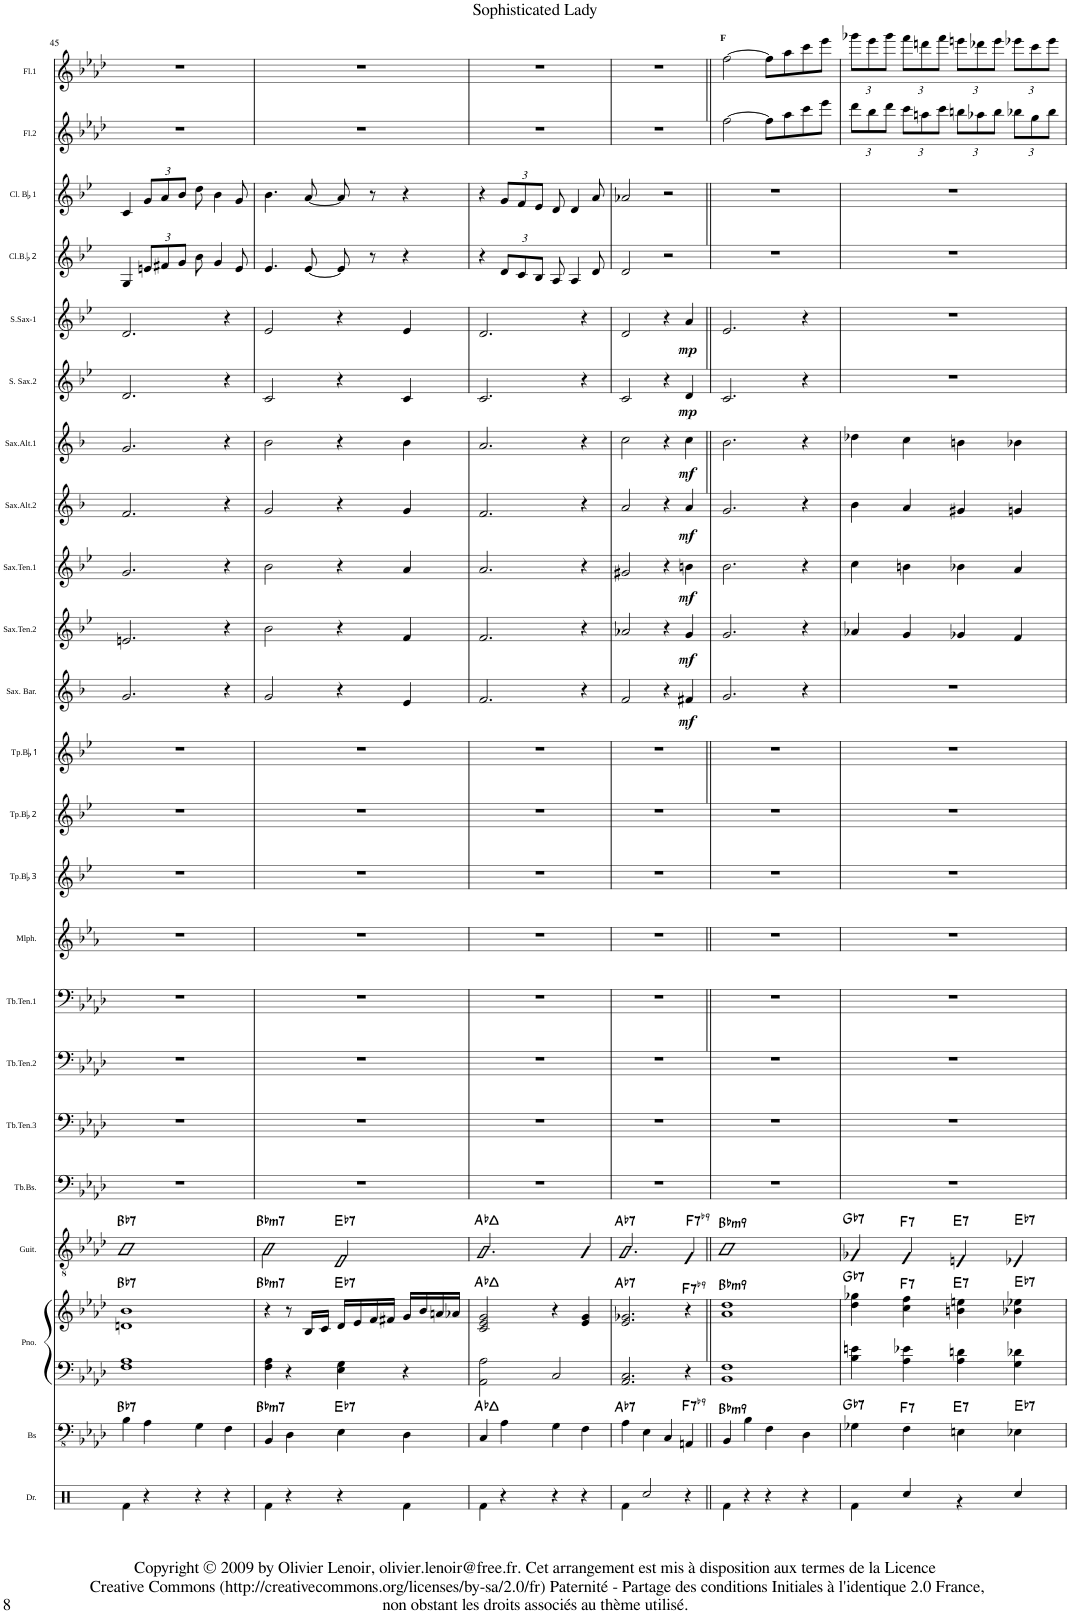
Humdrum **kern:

**kern	**kern	**harte	**kern	**kern	**harte	**kern	**harte	**kern	**kern	**kern	**kern	**kern	**kern	**kern	**kern	**kern	**dynam	**kern	**dynam	**kern	**dynam	**kern	**dynam	**kern	**dynam	**kern	**dynam	**kern	**dynam	**kern	**kern	**kern	**kern
*part23	*part22	*part22	*part21	*part21	*part21	*part20	*part20	*part19	*part18	*part17	*part16	*part15	*part14	*part13	*part12	*part11	*part11	*part10	*part10	*part9	*part9	*part8	*part8	*part7	*part7	*part6	*part6	*part5	*part5	*part4	*part3	*part2	*part1
*staff24	*staff23	*	*staff22	*staff21	*	*staff20	*	*staff19	*staff18	*staff17	*staff16	*staff15	*staff14	*staff13	*staff12	*staff11	*staff11	*staff10	*staff10	*staff9	*staff9	*staff8	*staff8	*staff7	*staff7	*staff6	*staff6	*staff5	*staff5	*staff4	*staff3	*staff2	*staff1
*I"Drums	*I"Bass	*	*I"Piano	*	*	*I"Guitar	*	*I"Trombone Basse	*I"Trombone Ténor 3	*I"Trombone Ténor 2	*I"Trombone Ténor 1	*I"Mellophone en Fa	*I"Trompette BaccidentalFlat 3	*I"Trompette BaccidentalFlat 2	*I"Trompette BaccidentalFlat 1	*I"Saxophone Baryton	*	*I"Saxophone Ténor 2	*	*I"Saxophone Ténor 1	*	*I"Saxophone Alto 2	*	*I"Saxophone Alto 1	*	*I"Saxophone Soprano 2	*	*I"Saxophone Soprano 1	*	*I"Clarinette BaccidentalFlat 2	*I"Clarinette BaccidentalFlat 1	*I"Flûte 2	*I"Flûte 1
*I'Dr.	*I'Bs	*	*I'Pno.	*	*	*I'Guit.	*	*I'Tb.Bs.	*	*	*	*I'Mlph.	*I'Tp.BaccidentalFlat 3	*I'Tp.BaccidentalFlat 2	*I'Tp.BaccidentalFlat 1	*I'Sax. Bar.	*	*	*	*	*	*I'Sax.Alt.2	*	*I'Sax.Alt.1	*	*	*	*	*	*I'Cl.B.accidentalFlat 2	*I'Cl. BaccidentalFlat 1	*I'Fl.2	*I'Fl.1
!!LO:PB:g=z
*clefX	*clefFv4	*	*clefF4	*clefG2	*	*clefGv2	*	*clefF4	*clefF4	*clefF4	*clefF4	*clefG2	*clefG2	*clefG2	*clefG2	*clefG2	*	*clefG2	*	*clefG2	*	*clefG2	*	*clefG2	*	*clefG2	*	*clefG2	*	*clefG2	*clefG2	*clefG2	*clefG2
*	*	*	*	*	*	*	*	*	*	*	*	*Trd4c7	*Trd1c2	*Trd1c2	*Trd1c2	*Trd12c21	*	*Trd8c14	*	*Trd8c14	*	*Trd5c9	*	*Trd5c9	*	*Trd1c2	*	*Trd1c2	*	*Trd1c2	*Trd1c2	*	*
*k[]	*k[b-e-a-d-]	*	*k[b-e-a-d-]	*k[b-e-a-d-]	*	*k[b-e-a-d-]	*	*k[b-e-a-d-]	*k[b-e-a-d-]	*k[b-e-a-d-]	*k[b-e-a-d-]	*k[b-e-a-]	*k[b-e-]	*k[b-e-]	*k[b-e-]	*k[b-]	*	*k[b-e-]	*	*k[b-e-]	*	*k[b-]	*	*k[b-]	*	*k[b-e-]	*	*k[b-e-]	*	*k[b-e-]	*k[b-e-]	*k[b-e-a-d-]	*k[b-e-a-d-]
*M4/4	*M4/4	*	*M4/4	*M4/4	*	*M4/4	*	*M4/4	*M4/4	*M4/4	*M4/4	*M4/4	*M4/4	*M4/4	*M4/4	*M4/4	*	*M4/4	*	*M4/4	*	*M4/4	*	*M4/4	*	*M4/4	*	*M4/4	*	*M4/4	*M4/4	*M4/4	*M4/4
=45	=45	=45	=45	=45	=45	=45	=45	=45	=45	=45	=45	=45	=45	=45	=45	=45	=45	=45	=45	=45	=45	=45	=45	=45	=45	=45	=45	=45	=45	=45	=45	=45	=45
*^	*	*	*	*	*	*	*	*	*	*	*	*	*	*	*	*	*	*	*	*	*	*	*	*	*	*	*	*	*	*	*	*	*
!	!	!	!LO:H:kt=7	!	!	!LO:H:kt=7	!	!LO:H:kt=7	!	!	!	!	!	!	!	!	!	!	!	!	!	!	!	!	!	!	!	!	!	!	!	!	!	!
4ryy	4Rf\	4BB-\	Bb:7	1F 1A-	1dn 1b-	Bb:7	1B-	Bb:7	1r	1r	1r	1r	1r	1r	1r	1r	2.g/	.	2.en/	.	2.g/	.	2.f/	.	2.g/	.	2.d/	.	2.d/	.	4G/	4c/	1r	1r
*	*	*	*	*	*	*	*	*	*	*	*	*	*	*	*	*	*	*	*	*	*	*	*	*	*	*	*	*	*	*	*Xbrackettup	*Xbrackettup	*	*
4r	2.ryy	4AA-\	.	.	.	.	.	.	.	.	.	.	.	.	.	.	.	.	.	.	.	.	.	.	.	.	.	.	.	.	12en/L	12g/L	.	.
.	.	.	.	.	.	.	.	.	.	.	.	.	.	.	.	.	.	.	.	.	.	.	.	.	.	.	.	.	.	.	12f#X/	12a/	.	.
.	.	.	.	.	.	.	.	.	.	.	.	.	.	.	.	.	.	.	.	.	.	.	.	.	.	.	.	.	.	.	12g/J	12b-/J	.	.
4r	.	4GG\	.	.	.	.	.	.	.	.	.	.	.	.	.	.	.	.	.	.	.	.	.	.	.	.	.	.	.	.	8b-\	8dd\	.	.
.	.	.	.	.	.	.	.	.	.	.	.	.	.	.	.	.	.	.	.	.	.	.	.	.	.	.	.	.	.	.	4g/	4b-\	.	.
4r	.	4FF\	.	.	.	.	.	.	.	.	.	.	.	.	.	.	4r	.	4r	.	4r	.	4r	.	4r	.	4r	.	4r	.	.	.	.	.
.	.	.	.	.	.	.	.	.	.	.	.	.	.	.	.	.	.	.	.	.	.	.	.	.	.	.	.	.	.	.	8e/	8g/	.	.
=46	=46	=46	=46	=46	=46	=46	=46	=46	=46	=46	=46	=46	=46	=46	=46	=46	=46	=46	=46	=46	=46	=46	=46	=46	=46	=46	=46	=46	=46	=46	=46	=46	=46	=46
*	*^	*	*	*	*	*	*	*	*	*	*	*	*	*	*	*	*	*	*	*	*	*	*	*	*	*	*	*	*	*	*	*	*	*
!	!	!	!	!LO:H:kt=m7	!	!	!LO:H:kt=m7	!	!LO:H:kt=m7	!	!	!	!	!	!	!	!	!	!	!	!	!	!	!	!	!	!	!	!	!	!	!	!	!	!
4ryy	2.ryy	4Rf\	4BBB-/	Bb:min7	4F\ 4A-\	4r	Bb:min7	2B-\	Bb:min7	1r	1r	1r	1r	1r	1r	1r	1r	2g/	.	2b-\	.	2b-\	.	2g/	.	2b-\	.	2c/	.	2e-/	.	4.e-/	4.b-\	1r	1r
4r	.	2.ryy	4DD-\	.	4r	8r	.	.	.	.	.	.	.	.	.	.	.	.	.	.	.	.	.	.	.	.	.	.	.	.	.	.	.	.	.
.	.	.	.	.	.	16B-/LL	.	.	.	.	.	.	.	.	.	.	.	.	.	.	.	.	.	.	.	.	.	.	.	.	.	[8e-/	[8a/	.	.
.	.	.	.	.	.	16c/JJ	.	.	.	.	.	.	.	.	.	.	.	.	.	.	.	.	.	.	.	.	.	.	.	.	.	.	.	.	.
!	!	!	!	!LO:H:kt=7	!	!	!LO:H:kt=7	!	!LO:H:kt=7	!	!	!	!	!	!	!	!	!	!	!	!	!	!	!	!	!	!	!	!	!	!	!	!	!	!
4r	.	.	4EE-\	Eb:7	4E-\ 4G\	16d-/LL	Eb:7	2E-/	Eb:7	.	.	.	.	.	.	.	.	4r	.	4r	.	4r	.	4r	.	4r	.	4r	.	4r	.	8e-/]	8a/]	.	.
.	.	.	.	.	.	16e-/	.	.	.	.	.	.	.	.	.	.	.	.	.	.	.	.	.	.	.	.	.	.	.	.	.	.	.	.	.
.	.	.	.	.	.	16f/	.	.	.	.	.	.	.	.	.	.	.	.	.	.	.	.	.	.	.	.	.	.	.	.	.	8r	8r	.	.
.	.	.	.	.	.	16f#X/JJ	.	.	.	.	.	.	.	.	.	.	.	.	.	.	.	.	.	.	.	.	.	.	.	.	.	.	.	.	.
4ryy	4Rf\	.	4DD-\	.	4r	16g/LL	.	.	.	.	.	.	.	.	.	.	.	4e/	.	4f/	.	4a/	.	4g/	.	4b-\	.	4c/	.	4e-/	.	4r	4r	.	.
.	.	.	.	.	.	16b-/	.	.	.	.	.	.	.	.	.	.	.	.	.	.	.	.	.	.	.	.	.	.	.	.	.	.	.	.	.
.	.	.	.	.	.	16an/	.	.	.	.	.	.	.	.	.	.	.	.	.	.	.	.	.	.	.	.	.	.	.	.	.	.	.	.	.
.	.	.	.	.	.	16a-X/JJ	.	.	.	.	.	.	.	.	.	.	.	.	.	.	.	.	.	.	.	.	.	.	.	.	.	.	.	.	.
*	*v	*v	*	*	*	*	*	*	*	*	*	*	*	*	*	*	*	*	*	*	*	*	*	*	*	*	*	*	*	*	*	*	*	*	*
=47	=47	=47	=47	=47	=47	=47	=47	=47	=47	=47	=47	=47	=47	=47	=47	=47	=47	=47	=47	=47	=47	=47	=47	=47	=47	=47	=47	=47	=47	=47	=47	=47	=47	=47
4ryy	4Rf\	4CC/	Ab:maj	2AA-\ 2A-\	2c/ 2e-/ 2g/	Ab:maj	2.A-/	Ab:maj	1r	1r	1r	1r	1r	1r	1r	1r	2.f/	.	2.f/	.	2.a/	.	2.f/	.	2.a/	.	2.c/	.	2.d/	.	4r	4r	1r	1r
4r	2.ryy	4AA-\	.	.	.	.	.	.	.	.	.	.	.	.	.	.	.	.	.	.	.	.	.	.	.	.	.	.	.	.	12d/L	12g/L	.	.
.	.	.	.	.	.	.	.	.	.	.	.	.	.	.	.	.	.	.	.	.	.	.	.	.	.	.	.	.	.	.	12c/	12f/	.	.
.	.	.	.	.	.	.	.	.	.	.	.	.	.	.	.	.	.	.	.	.	.	.	.	.	.	.	.	.	.	.	12B-/J	12e-/J	.	.
4r	.	4GG\	.	2C/	4r	.	.	.	.	.	.	.	.	.	.	.	.	.	.	.	.	.	.	.	.	.	.	.	.	.	8A/	8d/	.	.
.	.	.	.	.	.	.	.	.	.	.	.	.	.	.	.	.	.	.	.	.	.	.	.	.	.	.	.	.	.	.	4A/	4d/	.	.
4r	.	4FF\	.	.	4e-/ 4g/	.	4A-/	.	.	.	.	.	.	.	.	.	4r	.	4r	.	4r	.	4r	.	4r	.	4r	.	4r	.	.	.	.	.
.	.	.	.	.	.	.	.	.	.	.	.	.	.	.	.	.	.	.	.	.	.	.	.	.	.	.	.	.	.	.	8d/	8a/	.	.
=48	=48	=48	=48	=48	=48	=48	=48	=48	=48	=48	=48	=48	=48	=48	=48	=48	=48	=48	=48	=48	=48	=48	=48	=48	=48	=48	=48	=48	=48	=48	=48	=48	=48	=48
*	*^	*	*	*	*	*	*	*	*	*	*	*	*	*	*	*	*	*	*	*	*	*	*	*	*	*	*	*	*	*	*	*	*	*
!	!	!	!	!LO:H:kt=7	!	!	!LO:H:kt=7	!	!LO:H:kt=7	!	!	!	!	!	!	!	!	!	!	!	!	!	!	!	!	!	!	!	!	!	!	!	!	!	!
4ryy	4Rf\	4ryy	4AA-\	Ab:7	2.AA-/ 2.C/	2.e-/ 2.g-X/	Ab:7	2.A-/	Ab:7	1r	1r	1r	1r	1r	1r	1r	1r	2f/	.	2a-X/	.	2g#X/	.	2a/	.	2cc\	.	2c/	.	2d/	.	2d/	2a-X/	1r	1r
2ryy	2.ryy	2Rcc/	4EE-\	.	.	.	.	.	.	.	.	.	.	.	.	.	.	.	.	.	.	.	.	.	.	.	.	.	.	.	.	.	.	.	.
.	.	.	4CC/	.	.	.	.	.	.	.	.	.	.	.	.	.	.	4r	.	4r	.	4r	.	4r	.	4r	.	4r	.	4r	.	2r	2r	.	.
!	!	!	!	!LO:H:kt=7	!	!	!LO:H:kt=7	!	!LO:H:kt=7	!	!	!	!	!	!	!	!	!	!LO:DY:b	!	!LO:DY:b	!	!LO:DY:b	!	!LO:DY:b	!	!LO:DY:b	!	!LO:DY:b	!	!LO:DY:b	!	!	!	!
4r	.	4ryy	4AAAn/	F:7(b9)	4r	4r	F:7(b9)	4F/	F:7(b9)	.	.	.	.	.	.	.	.	4f#X/	mf	4g/	mf	4bn\	mf	4a/	mf	4cc\	mf	4d/	mp	4a/	mp	.	.	.	.
=49||	=49||	=49||	=49||	=49||	=49||	=49||	=49||	=49||	=49||	=49||	=49||	=49||	=49||	=49||	=49||	=49||	=49||	=49||	=49||	=49||	=49||	=49||	=49||	=49||	=49||	=49||	=49||	=49||	=49||	=49||	=49||	=49||	=49||	=49||	=49||
!	!	!	!	!LO:H:kt=m9	!	!	!LO:H:kt=m9	!	!LO:H:kt=m9	!	!	!	!	!	!	!	!	!	!	!	!	!	!	!	!	!	!	!	!	!	!	!	!	!	!LO:TX:a:B:t=F
*	*v	*v	*	*	*	*	*	*	*	*	*	*	*	*	*	*	*	*	*	*	*	*	*	*	*	*	*	*	*	*	*	*	*	*	*
4ryy	4Rf\	4BBB-/	Bb:min9	1BB- 1F	1a- 1dd-	Bb:min9	1B-	Bb:min9	1r	1r	1r	1r	1r	1r	1r	1r	2.g/	.	2.g/	.	2.b-\	.	2.g/	.	2.b-\	.	2.c/	.	2.e-/	.	1r	1r	[2ff\	[2ff\
4r	2.ryy	4BB-\	.	.	.	.	.	.	.	.	.	.	.	.	.	.	.	.	.	.	.	.	.	.	.	.	.	.	.	.	.	.	.	.
4r	.	4FF\	.	.	.	.	.	.	.	.	.	.	.	.	.	.	.	.	.	.	.	.	.	.	.	.	.	.	.	.	.	.	8ff\L]	8ff\L]
.	.	.	.	.	.	.	.	.	.	.	.	.	.	.	.	.	.	.	.	.	.	.	.	.	.	.	.	.	.	.	.	.	8aa-\	8aa-\
4r	.	4DD-\	.	.	.	.	.	.	.	.	.	.	.	.	.	.	4r	.	4r	.	4r	.	4r	.	4r	.	4r	.	4r	.	.	.	8ccc\	8ccc\
.	.	.	.	.	.	.	.	.	.	.	.	.	.	.	.	.	.	.	.	.	.	.	.	.	.	.	.	.	.	.	.	.	8eee-\J	8eee-\J
=50	=50	=50	=50	=50	=50	=50	=50	=50	=50	=50	=50	=50	=50	=50	=50	=50	=50	=50	=50	=50	=50	=50	=50	=50	=50	=50	=50	=50	=50	=50	=50	=50	=50	=50
*	*^	*	*	*	*	*	*	*	*	*	*	*	*	*	*	*	*	*	*	*	*	*	*	*	*	*	*	*	*	*	*	*	*	*
*	*	*	*	*	*	*	*	*	*	*	*	*	*	*	*	*	*	*	*	*	*	*	*	*	*	*	*	*	*	*	*	*	*	*Xbrackettup	*Xbrackettup
!	!	!	!	!LO:H:kt=7	!	!	!LO:H:kt=7	!	!LO:H:kt=7	!	!	!	!	!	!	!	!	!	!	!	!	!	!	!	!	!	!	!	!	!	!	!	!	!	!
4ryy	4ryy	4Rf\	4GG-X\	Gb:7	4B-\ 4en\	4dd-\ 4gg-X\	Gb:7	4G-X/	Gb:7	1r	1r	1r	1r	1r	1r	1r	1r	1r	.	4a-X/	.	4cc\	.	4b-\	.	4dd-X\	.	1r	.	1r	.	1r	1r	12ddd-\L	12ggg-X\L
.	.	.	.	.	.	.	.	.	.	.	.	.	.	.	.	.	.	.	.	.	.	.	.	.	.	.	.	.	.	.	.	.	.	12bb-\	12eee-\
.	.	.	.	.	.	.	.	.	.	.	.	.	.	.	.	.	.	.	.	.	.	.	.	.	.	.	.	.	.	.	.	.	.	12ddd-\J	12ggg-\J
!	!	!	!	!LO:H:kt=7	!	!	!LO:H:kt=7	!	!LO:H:kt=7	!	!	!	!	!	!	!	!	!	!	!	!	!	!	!	!	!	!	!	!	!	!	!	!	!	!
4ryy	4Rcc/	2.ryy	4FF\	F:7	4A-\ 4e-X\	4cc\ 4ff\	F:7	4F/	F:7	.	.	.	.	.	.	.	.	.	.	4g/	.	4bn\	.	4a/	.	4cc\	.	.	.	.	.	.	.	12ccc\L	12fff\L
.	.	.	.	.	.	.	.	.	.	.	.	.	.	.	.	.	.	.	.	.	.	.	.	.	.	.	.	.	.	.	.	.	.	12aan\	12dddn\
.	.	.	.	.	.	.	.	.	.	.	.	.	.	.	.	.	.	.	.	.	.	.	.	.	.	.	.	.	.	.	.	.	.	12ccc\J	12fff\J
!	!	!	!	!LO:H:kt=7	!	!	!LO:H:kt=7	!	!LO:H:kt=7	!	!	!	!	!	!	!	!	!	!	!	!	!	!	!	!	!	!	!	!	!	!	!	!	!	!
4ryy	4r	.	4EEn\	E:7	4A-\ 4dn\	4bn\ 4een\	E:7	4En/	E:7	.	.	.	.	.	.	.	.	.	.	4g-X/	.	4b-X\	.	4g#X/	.	4bn\	.	.	.	.	.	.	.	12bbn\L	12eeen\L
.	.	.	.	.	.	.	.	.	.	.	.	.	.	.	.	.	.	.	.	.	.	.	.	.	.	.	.	.	.	.	.	.	.	12aa-X\	12ddd-X\
.	.	.	.	.	.	.	.	.	.	.	.	.	.	.	.	.	.	.	.	.	.	.	.	.	.	.	.	.	.	.	.	.	.	12bb\J	12eee\J
!	!	!	!	!LO:H:kt=7	!	!	!LO:H:kt=7	!	!LO:H:kt=7	!	!	!	!	!	!	!	!	!	!	!	!	!	!	!	!	!	!	!	!	!	!	!	!	!	!
4ryy	4Rcc/	.	4EE-X\	Eb:7	4G\ 4d-X\	4b-X\ 4ee-X\	Eb:7	4E-X/	Eb:7	.	.	.	.	.	.	.	.	.	.	4f/	.	4a/	.	4gn/	.	4b-X\	.	.	.	.	.	.	.	12bb-X\L	12eee-X\L
.	.	.	.	.	.	.	.	.	.	.	.	.	.	.	.	.	.	.	.	.	.	.	.	.	.	.	.	.	.	.	.	.	.	12gg\	12ccc\
.	.	.	.	.	.	.	.	.	.	.	.	.	.	.	.	.	.	.	.	.	.	.	.	.	.	.	.	.	.	.	.	.	.	12bb-\J	12eee-\J
*v	*v	*v	*	*	*	*	*	*	*	*	*	*	*	*	*	*	*	*	*	*	*	*	*	*	*	*	*	*	*	*	*	*	*	*	*
=	=	=	=	=	=	=	=	=	=	=	=	=	=	=	=	=	=	=	=	=	=	=	=	=	=	=	=	=	=	=	=	=	=
*-	*-	*-	*-	*-	*-	*-	*-	*-	*-	*-	*-	*-	*-	*-	*-	*-	*-	*-	*-	*-	*-	*-	*-	*-	*-	*-	*-	*-	*-	*-	*-	*-	*-
